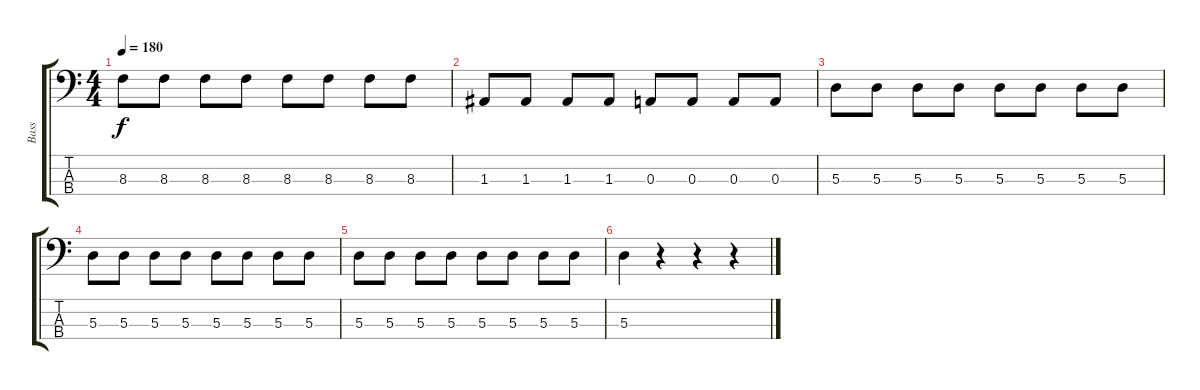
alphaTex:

\track ("Bass" "Bass") {instrument electricbassfinger}
\staff {score tabs}
\tuning (G2 D2 A1 E1) {hide}
\ts (4 4)
\tempo 180
\clef f4
\ks c
8.3.8{dy f} 8.3.8 8.3.8 8.3.8 8.3.8 8.3.8 8.3.8 8.3.8 |
1.3.8 1.3.8 1.3.8 1.3.8 0.3.8 0.3.8 0.3.8 0.3.8 |
5.3.8 5.3.8 5.3.8 5.3.8 5.3.8 5.3.8 5.3.8 5.3.8 |
5.3.8 5.3.8 5.3.8 5.3.8 5.3.8 5.3.8 5.3.8 5.3.8 |
5.3.8 5.3.8 5.3.8 5.3.8 5.3.8 5.3.8 5.3.8 5.3.8 |
5.3.4 r.4 r.4 r.4
